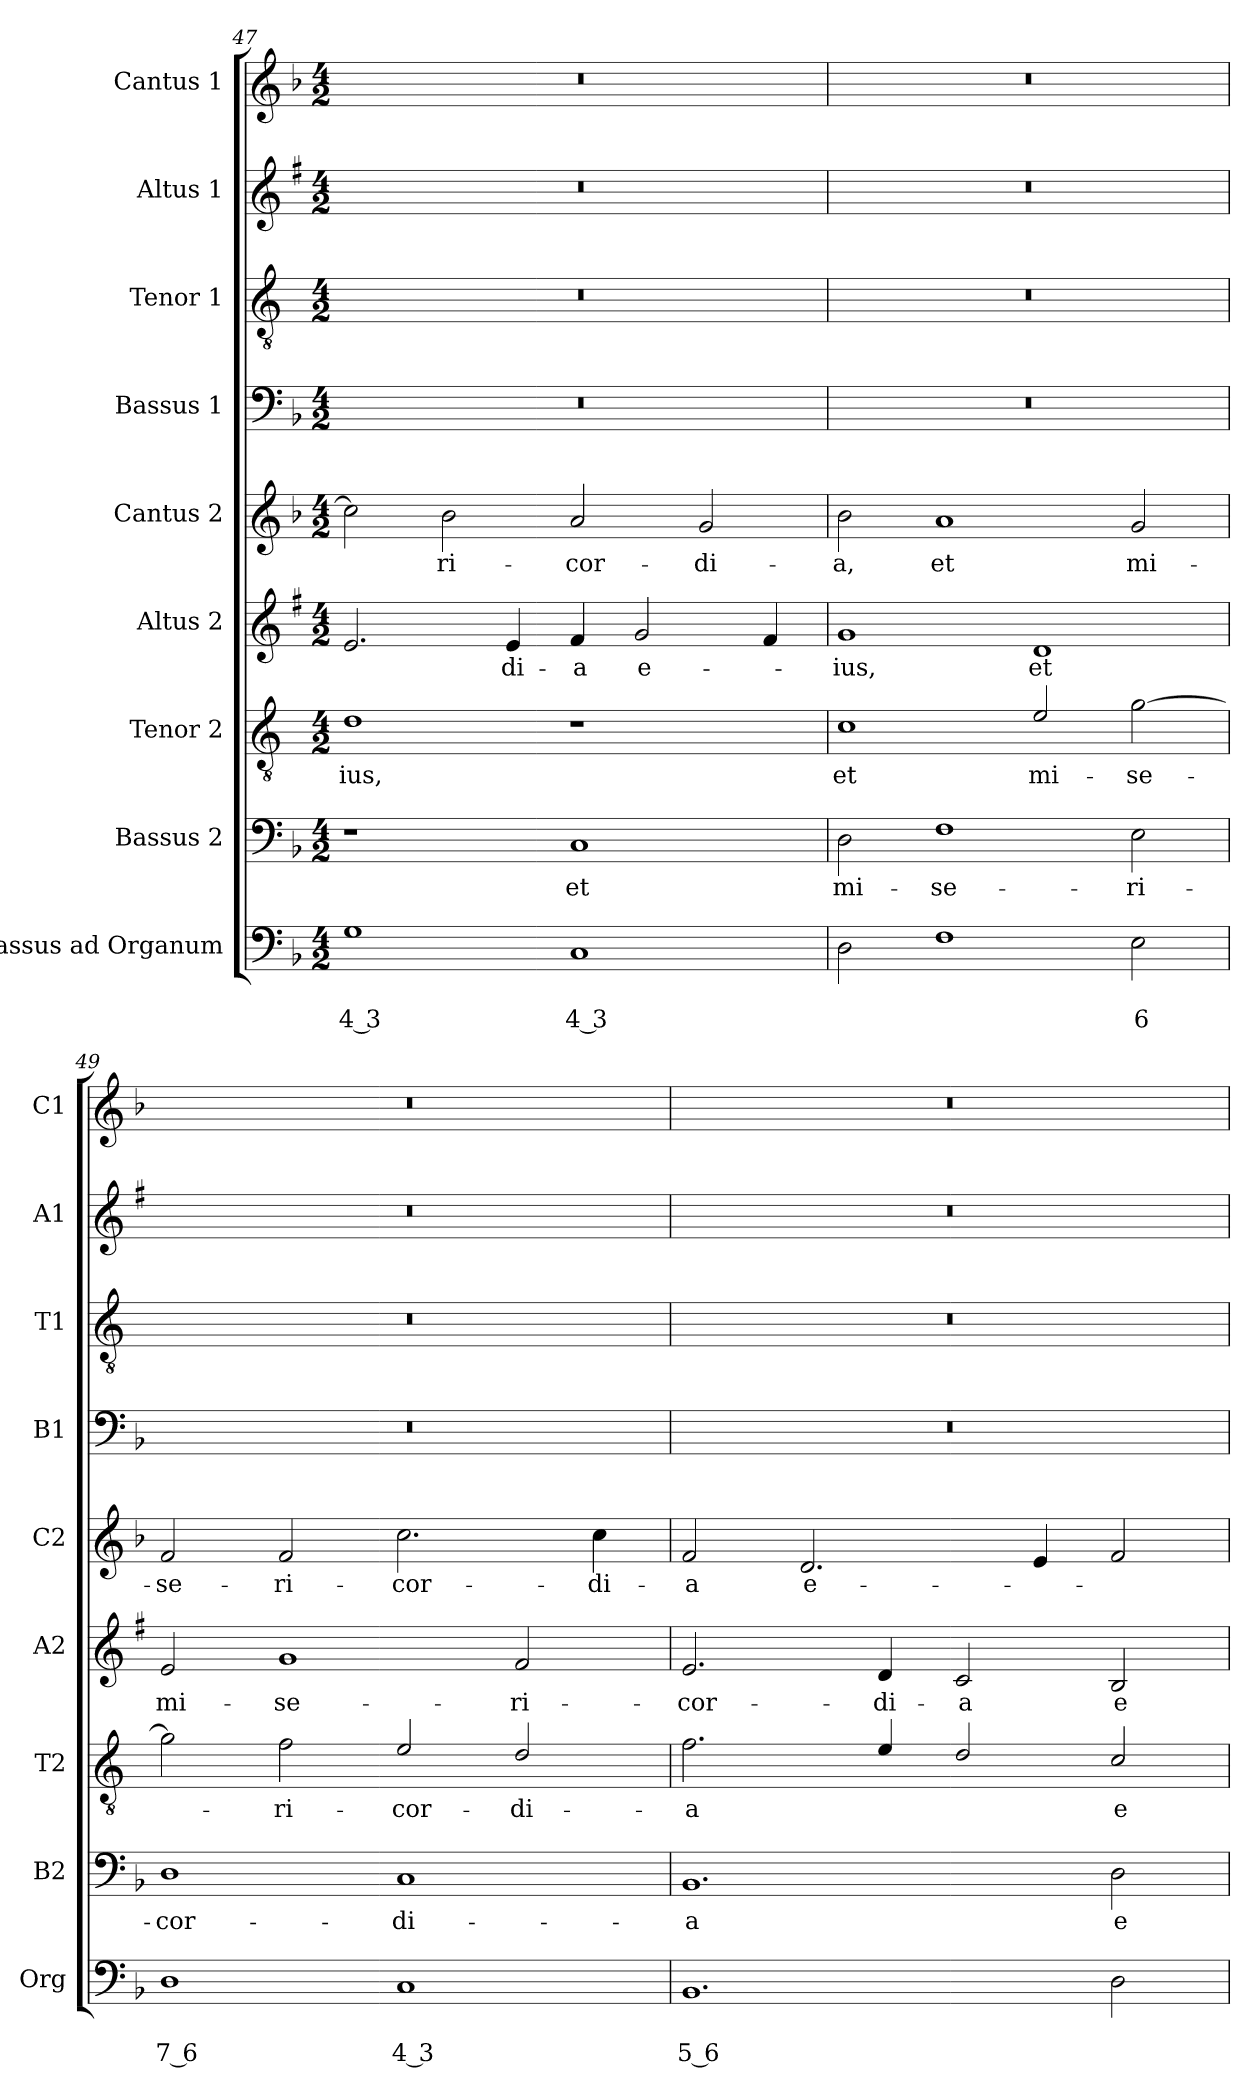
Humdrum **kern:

**kern	**text	**text	**kern	**text	**kern	**text	**kern	**text	**kern	**text	**kern	**kern	**kern	**kern
*part9	*part9	*part9	*part8	*part8	*part7	*part7	*part6	*part6	*part5	*part5	*part4	*part3	*part2	*part1
*staff9	*staff9	*staff9	*staff8	*staff8	*staff7	*staff7	*staff6	*staff6	*staff5	*staff5	*staff4	*staff3	*staff2	*staff1
*I"Bassus ad Organum	*	*	*I"Bassus 2	*	*I"Tenor 2	*	*I"Altus 2	*	*I"Cantus 2	*	*I"Bassus 1	*I"Tenor 1	*I"Altus 1	*I"Cantus 1
*I'Org	*	*	*I'B2	*	*I'T2	*	*I'A2	*	*I'C2	*	*I'B1	*I'T1	*I'A1	*I'C1
*clefF4	*	*	*clefF4	*	*clefGv2	*	*clefG2	*	*clefG2	*	*clefF4	*clefGv2	*clefG2	*clefG2
*	*	*	*	*	*ITrd4c7	*	*ITrd1c2	*	*	*	*	*ITrd4c7	*ITrd1c2	*
*k[b-]	*	*	*k[b-]	*	*k[b-]	*	*k[b-]	*	*k[b-]	*	*k[b-]	*k[b-]	*k[b-]	*k[b-]
*F:	*	*	*F:	*	*F:	*	*F:	*	*F:	*	*F:	*F:	*F:	*F:
*M4/2	*	*	*M4/2	*	*M4/2	*	*M4/2	*	*M4/2	*	*M4/2	*M4/2	*M4/2	*M4/2
=47	=47	=47	=47	=47	=47	=47	=47	=47	=47	=47	=47	=47	=47	=47
!	!	!LO:LY:b	!	!	!	!LO:LY:b	!	!	!	!	!	!	!	!
1G	.	4 3	1r	.	1G	-ius,	2.d/	.	2cc\]	.	0r	0r	0r	0r
!	!	!	!	!	!	!	!	!	!	!LO:LY:b	!	!	!	!
.	.	.	.	.	.	.	.	.	2b-\	-ri-	.	.	.	.
!	!	!	!	!	!	!	!	!LO:LY:b	!	!	!	!	!	!
.	.	.	.	.	.	.	4d/	-di-	.	.	.	.	.	.
!	!	!LO:LY:b	!	!LO:LY:b	!	!	!	!LO:LY:b	!	!LO:LY:b	!	!	!	!
1C	.	4 3	1C	et	1r	.	4e/	-a	2a/	-cor-	.	.	.	.
!	!	!	!	!	!	!	!	!LO:LY:b	!	!	!	!	!	!
.	.	.	.	.	.	.	2f/	e-	.	.	.	.	.	.
!	!	!	!	!	!	!	!	!	!	!LO:LY:b	!	!	!	!
.	.	.	.	.	.	.	.	.	2g/	-di-	.	.	.	.
.	.	.	.	.	.	.	4e/	.	.	.	.	.	.	.
=48	=48	=48	=48	=48	=48	=48	=48	=48	=48	=48	=48	=48	=48	=48
!	!	!	!	!LO:LY:b	!	!LO:LY:b	!	!LO:LY:b	!	!LO:LY:b	!	!	!	!
2D\	.	.	2D\	mi-	1F	et	1f	-ius,	2b-\	-a,	0r	0r	0r	0r
!	!	!	!	!LO:LY:b	!	!	!	!	!	!LO:LY:b	!	!	!	!
1F	.	.	1F	-se-	.	.	.	.	1a	et	.	.	.	.
!	!	!	!	!	!	!LO:LY:b	!	!LO:LY:b	!	!	!	!	!	!
.	.	.	.	.	2A/	mi-	1c	et	.	.	.	.	.	.
!	!	!LO:LY:b	!	!LO:LY:b	!	!LO:LY:b	!	!	!	!LO:LY:b	!	!	!	!
2E\	.	6	2E\	-ri-	[2c\	-se-	.	.	2g/	mi-	.	.	.	.
!!LO:LB:g=z
=49	=49	=49	=49	=49	=49	=49	=49	=49	=49	=49	=49	=49	=49	=49
!	!	!LO:LY:b	!	!LO:LY:b	!	!	!	!LO:LY:b	!	!LO:LY:b	!	!	!	!
1D	.	7 6	1D	-cor-	2c\]	.	2d/	mi-	2f/	-se-	0r	0r	0r	0r
!	!	!	!	!	!	!LO:LY:b	!	!LO:LY:b	!	!LO:LY:b	!	!	!	!
.	.	.	.	.	2B-\	-ri-	1f	-se-	2f/	-ri-	.	.	.	.
!	!	!LO:LY:b	!	!LO:LY:b	!	!LO:LY:b	!	!	!	!LO:LY:b	!	!	!	!
1C	.	4 3	1C	-di-	2A/	-cor-	.	.	2.cc\	-cor-	.	.	.	.
!	!	!	!	!	!	!LO:LY:b	!	!LO:LY:b	!	!	!	!	!	!
.	.	.	.	.	2G/	-di-	2e/	-ri-	.	.	.	.	.	.
!	!	!	!	!	!	!	!	!	!	!LO:LY:b	!	!	!	!
.	.	.	.	.	.	.	.	.	4cc\	-di-	.	.	.	.
=50	=50	=50	=50	=50	=50	=50	=50	=50	=50	=50	=50	=50	=50	=50
!	!	!LO:LY:b	!	!LO:LY:b	!	!LO:LY:b	!	!LO:LY:b	!	!LO:LY:b	!	!	!	!
1.BB-	.	5 6	1.BB-	-a	2.B-\	-a	2.d/	-cor-	2f/	-a	0r	0r	0r	0r
!	!	!	!	!	!	!	!	!	!	!LO:LY:b	!	!	!	!
.	.	.	.	.	.	.	.	.	2.d/	e-	.	.	.	.
!	!	!	!	!	!	!	!	!LO:LY:b	!	!	!	!	!	!
.	.	.	.	.	4A/	.	4c/	-di-	.	.	.	.	.	.
!	!	!	!	!	!	!	!	!LO:LY:b	!	!	!	!	!	!
.	.	.	.	.	2G/	.	2B-/	-a	.	.	.	.	.	.
.	.	.	.	.	.	.	.	.	4e/	.	.	.	.	.
!	!	!	!	!LO:LY:b	!	!LO:LY:b	!	!LO:LY:b	!	!	!	!	!	!
2D\	.	.	2D\	e-	2F/	e-	2A/	e-	2f/	.	.	.	.	.
=	=	=	=	=	=	=	=	=	=	=	=	=	=	=
*-	*-	*-	*-	*-	*-	*-	*-	*-	*-	*-	*-	*-	*-	*-
